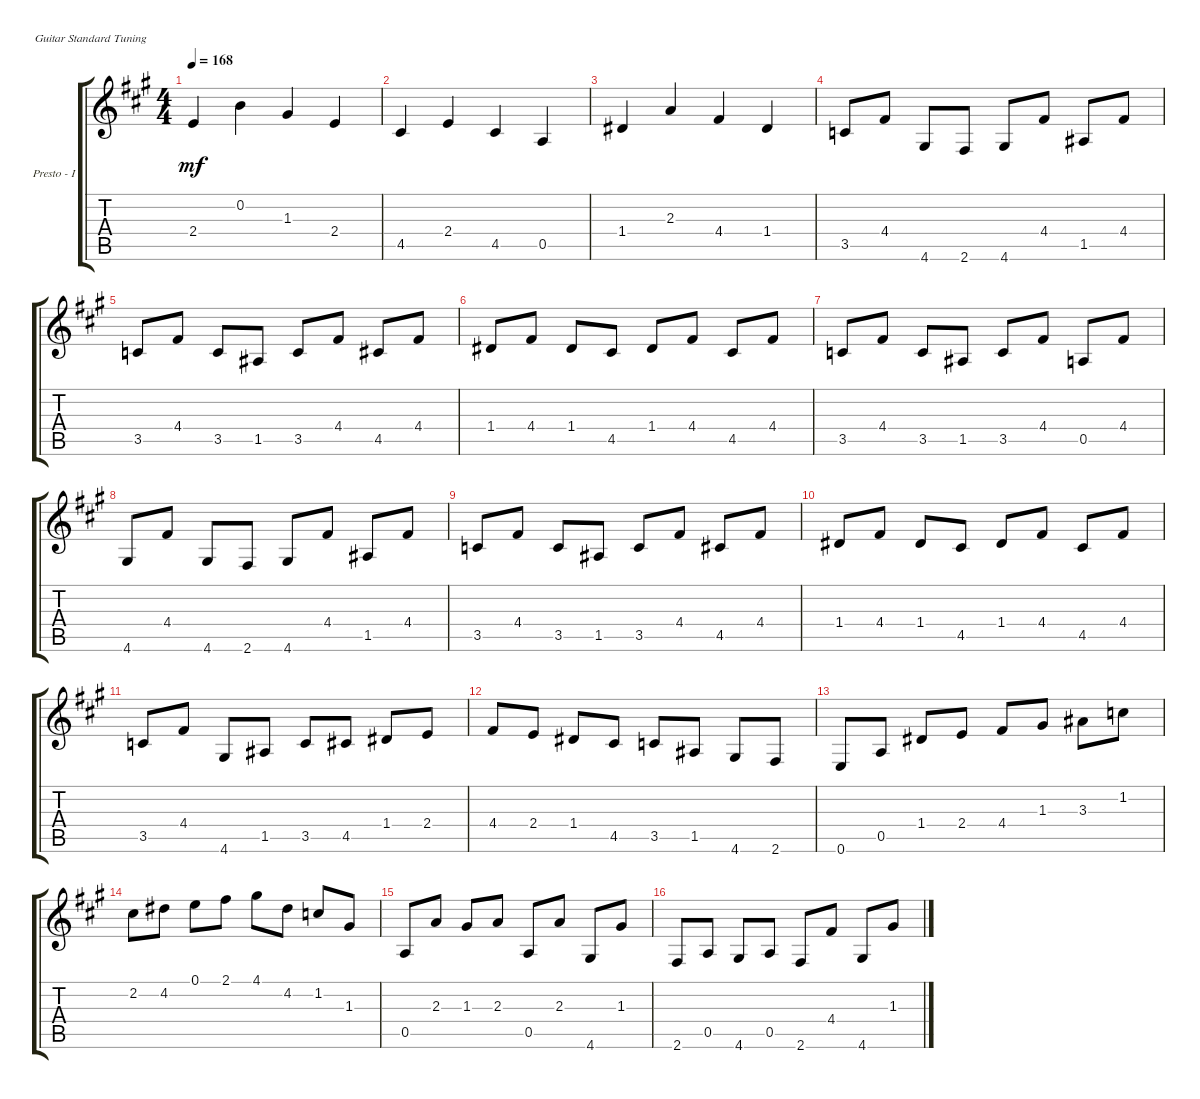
\bracketExtendMode groupsimilarinstruments
\firstSystemTrackNameOrientation horizontal
\otherSystemsTrackNameOrientation horizontal
\track ("Presto - Italian Concerto" "Presto - I") {instrument acousticguitarnylon}
\staff {score tabs}
\tuning (E4 B3 G3 D3 A2 E2)
\ts (4 4)
\tempo 168
\clef g2
\ks a
2.4.4{dy mf} 0.2.4 1.3.4 2.4.4 |
4.5.4 2.4.4 4.5.4 0.5.4 |
1.4.4 2.3.4 4.4.4 1.4.4 |
3.5.8 4.4.8 4.6.8 2.6.8 4.6.8 4.4.8 1.5.8 4.4.8 |
3.5.8 4.4.8 3.5.8 1.5.8 3.5.8 4.4.8 4.5.8 4.4.8 |
1.4.8 4.4.8 1.4.8 4.5.8 1.4.8 4.4.8 4.5.8 4.4.8 |
3.5.8 4.4.8 3.5.8 1.5.8 3.5.8 4.4.8 0.5.8 4.4.8 |
4.6.8 4.4.8 4.6.8 2.6.8 4.6.8 4.4.8 1.5.8 4.4.8 |
3.5.8 4.4.8 3.5.8 1.5.8 3.5.8 4.4.8 4.5.8 4.4.8 |
1.4.8 4.4.8 1.4.8 4.5.8 1.4.8 4.4.8 4.5.8 4.4.8 |
3.5.8 4.4.8 4.6.8 1.5.8 3.5.8 4.5.8 1.4.8 2.4.8 |
4.4.8 2.4.8 1.4.8 4.5.8 3.5.8 1.5.8 4.6.8 2.6.8 |
0.6.8 0.5.8 1.4.8 2.4.8 4.4.8 1.3.8 3.3.8 1.2.8 |
2.2.8 4.2.8 0.1.8 2.1.8 4.1.8 4.2.8 1.2.8 1.3.8 |
0.5.8 2.3.8 1.3.8 2.3.8 0.5.8 2.3.8 4.6.8 1.3.8 |
2.6.8 0.5.8 4.6.8 0.5.8 2.6.8 4.4.8 4.6.8 1.3.8
